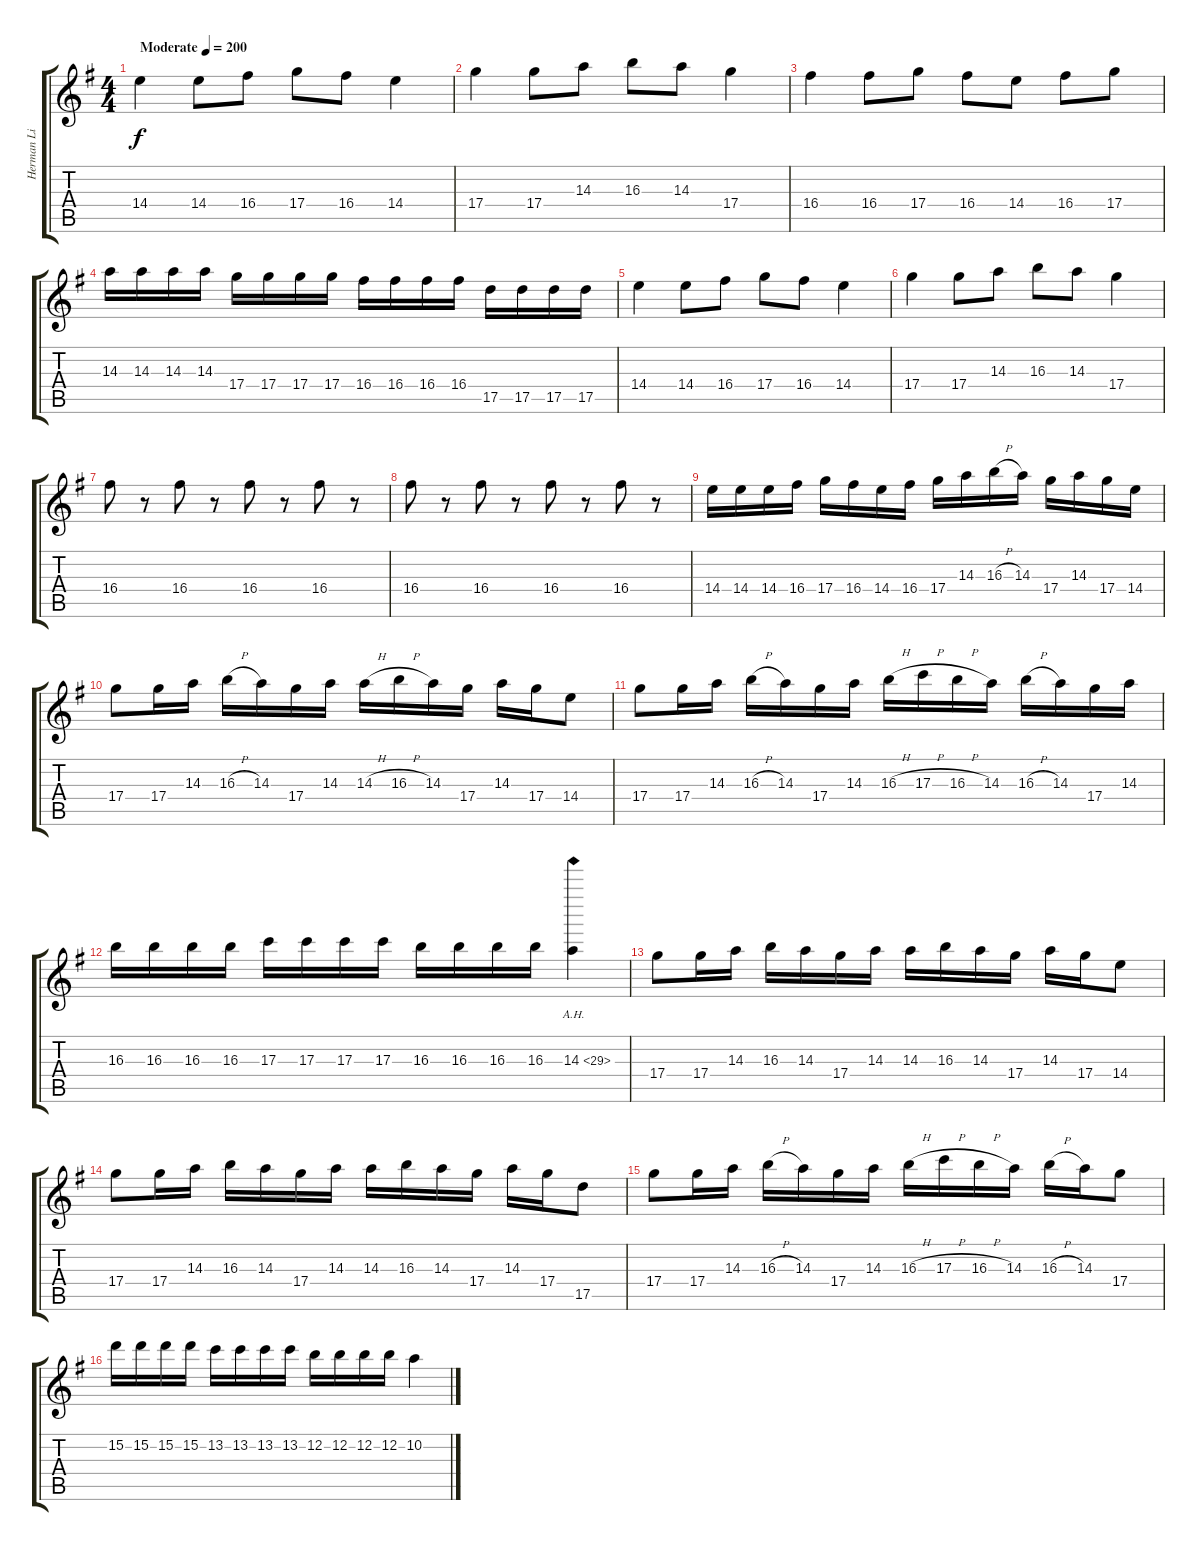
\track ("Herman Li" "Herman Li") {instrument distortionguitar}
\staff {score tabs}
\tuning (E4 B3 G3 D3 A2 E2) {hide}
\ts (4 4)
\tempo (200 "Moderate")
\clef g2
\ks g
14.4.4{dy f instrument distortionguitar} 14.4.8 16.4.8 17.4.8 16.4.8 14.4.4 |
17.4.4 17.4.8 14.3.8 16.3.8 14.3.8 17.4.4 |
16.4.4 16.4.8 17.4.8 16.4.8 14.4.8 16.4.8 17.4.8 |
14.3.16 14.3.16 14.3.16 14.3.16 17.4.16 17.4.16 17.4.16 17.4.16 16.4.16 16.4.16 16.4.16 16.4.16 17.5.16 17.5.16 17.5.16 17.5.16 |
14.4.4 14.4.8 16.4.8 17.4.8 16.4.8 14.4.4 |
17.4.4 17.4.8 14.3.8 16.3.8 14.3.8 17.4.4 |
16.4.8 r.8 16.4.8 r.8 16.4.8 r.8 16.4.8 r.8 |
16.4.8 r.8 16.4.8 r.8 16.4.8 r.8 16.4.8 r.8 |
14.4.16 14.4.16 14.4.16 16.4.16 17.4.16 16.4.16 14.4.16 16.4.16 17.4.16 14.3.16 16.3{h}.16 14.3.16 17.4.16 14.3.16 17.4.16 14.4.16 |
17.4.8 17.4.16 14.3.16 16.3{h}.16 14.3.16 17.4.16 14.3.16 14.3{h}.16 16.3{h}.16 14.3.16 17.4.16 14.3.16 17.4.16 14.4.8 |
17.4.8 17.4.16 14.3.16 16.3{h}.16 14.3.16 17.4.16 14.3.16 16.3{h}.16 17.3{h}.16 16.3{h}.16 14.3.16 16.3{h}.16 14.3.16 17.4.16 14.3.16 |
16.3.16 16.3.16 16.3.16 16.3.16 17.3.16 17.3.16 17.3.16 17.3.16 16.3.16 16.3.16 16.3.16 16.3.16 14.3{ah 15}.4 |
17.4.8 17.4.16 14.3.16 16.3.16 14.3.16 17.4.16 14.3.16 14.3.16 16.3.16 14.3.16 17.4.16 14.3.16 17.4.16 14.4.8 |
17.4.8 17.4.16 14.3.16 16.3.16 14.3.16 17.4.16 14.3.16 14.3.16 16.3.16 14.3.16 17.4.16 14.3.16 17.4.16 17.5.8 |
17.4.8 17.4.16 14.3.16 16.3{h}.16 14.3.16 17.4.16 14.3.16 16.3{h}.16 17.3{h}.16 16.3{h}.16 14.3.16 16.3{h}.16 14.3.16 17.4.8 |
15.2.16 15.2.16 15.2.16 15.2.16 13.2.16 13.2.16 13.2.16 13.2.16 12.2.16 12.2.16 12.2.16 12.2.16 10.2.4
